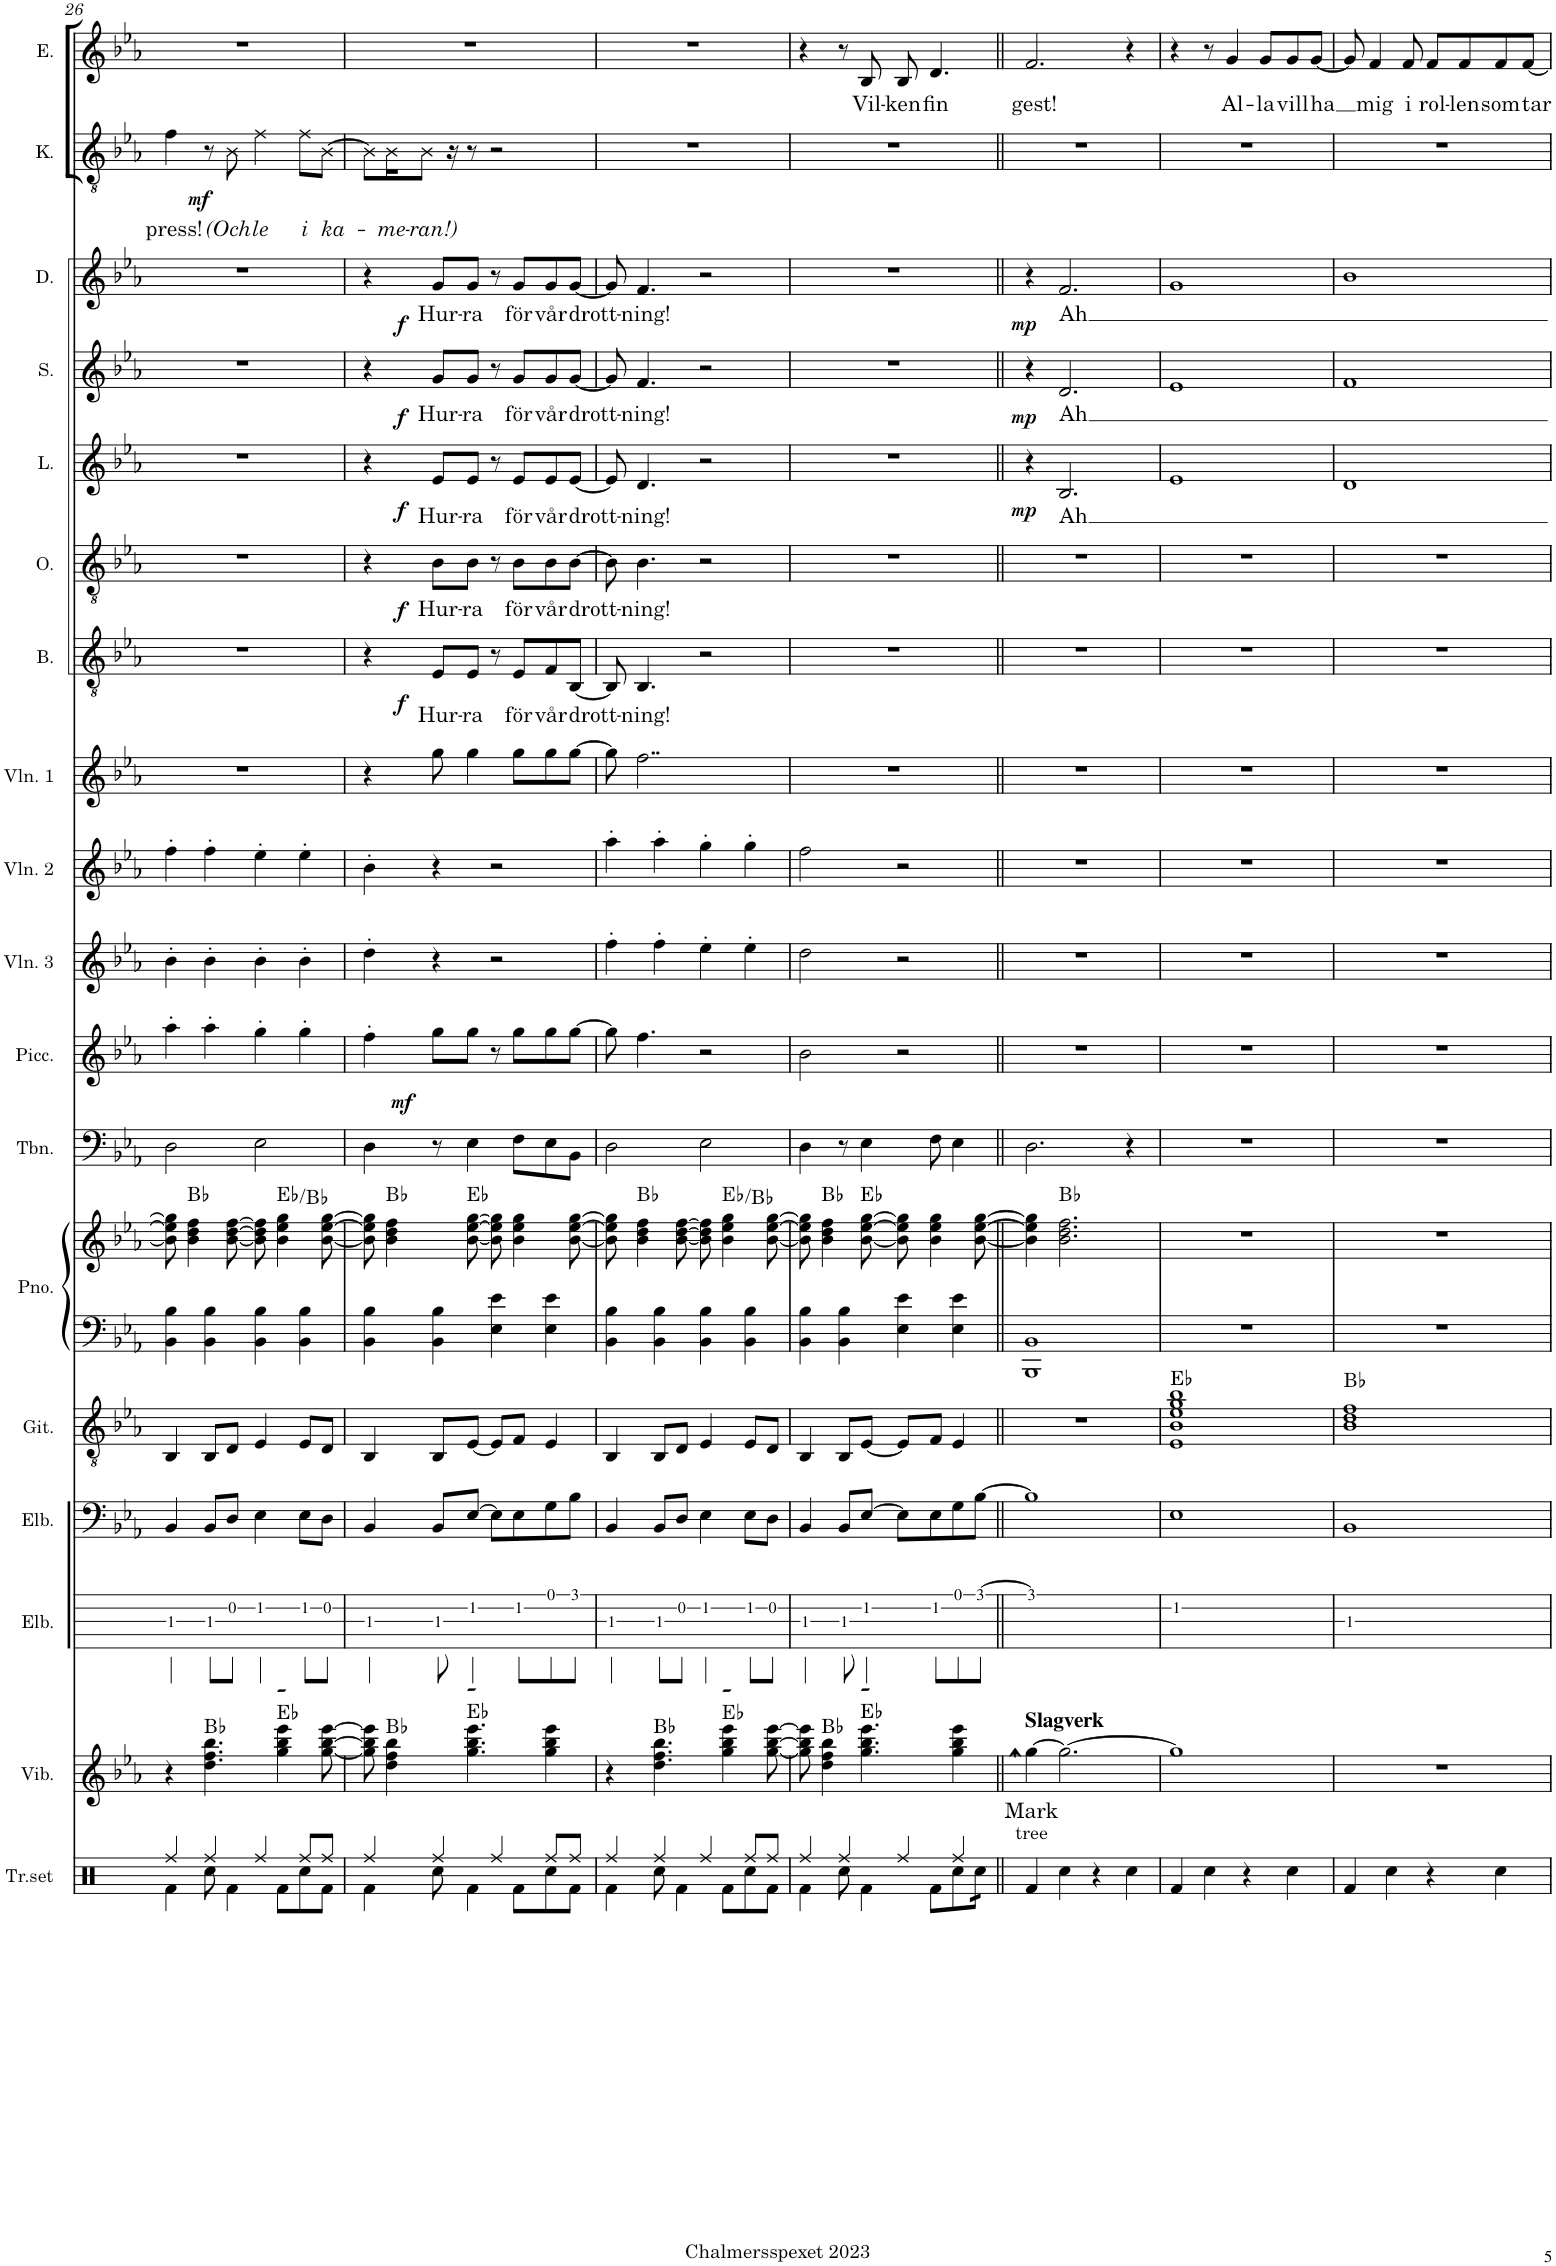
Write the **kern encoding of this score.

**kern	**kern	**text	**text	**harte	**kern	**kern	**kern	**harte	**kern	**kern	**harte	**kern	**kern	**dynam	**kern	**kern	**kern	**kern	**text	**dynam	**kern	**text	**dynam	**kern	**text	**dynam	**kern	**text	**dynam	**kern	**text	**dynam	**kern	**text	**dynam	**harte	**kern	**text
*part18	*part17	*part17	*part17	*part17	*part16	*part15	*part14	*part14	*part13	*part13	*part13	*part12	*part11	*part11	*part10	*part9	*part8	*part7	*part7	*part7	*part6	*part6	*part6	*part5	*part5	*part5	*part4	*part4	*part4	*part3	*part3	*part3	*part2	*part2	*part2	*part2	*part1	*part1
*staff19	*staff18	*staff18	*staff18	*	*staff17	*staff16	*staff15	*	*staff14	*staff13	*	*staff12	*staff11	*staff11	*staff10	*staff9	*staff8	*staff7	*staff7	*staff7	*staff6	*staff6	*staff6	*staff5	*staff5	*staff5	*staff4	*staff4	*staff4	*staff3	*staff3	*staff3	*staff2	*staff2	*staff2	*	*staff1	*staff1
*I"Trumset	*I"Vibrafon	*	*	*	*I"Femsträngad elbas	*I"Femsträngad elbas	*I"Elgitarr	*	*I"Piano	*	*	*I"Trombon	*I"Piccolaflöjt	*	*I"Violin 3	*I"Violin 2	*I"Violin 1	*I"Bacon	*	*	*I"Orwen	*	*	*I"Libby	*	*	*I"Shakespeare	*	*	*I"Drake	*	*	*I"Kat	*	*	*	*I"Elisabet	*
*I'Tr.set	*I'Vib.	*	*	*	*I'Elb.	*I'Elb.	*	*	*I'Pno.	*	*	*I'Tbn.	*I'Picc.	*	*I'Vln. 3	*I'Vln. 2	*I'Vln. 1	*I'B.	*	*	*I'O.	*	*	*I'L.	*	*	*I'S.	*	*	*I'D.	*	*	*I'K.	*	*	*	*I'E.	*
!!LO:PB:g=z
*clefX	*clefG2	*	*	*	*	*clefF4	*clefGv2	*	*clefF4	*clefG2	*	*clefF4	*clefG2	*	*clefG2	*clefG2	*clefG2	*clefGv2	*	*	*clefGv2	*	*	*clefG2	*	*	*clefG2	*	*	*clefG2	*	*	*clefGv2	*	*	*	*clefG2	*
*	*	*	*	*	*Trd7c12	*Trd7c12	*	*	*	*	*	*	*Trd-7c-12	*	*	*	*	*	*	*	*	*	*	*	*	*	*	*	*	*	*	*	*	*	*	*	*	*
*k[]	*k[b-e-a-]	*	*	*	*k[b-e-a-]	*k[b-e-a-]	*k[b-e-a-]	*	*k[b-e-a-]	*k[b-e-a-]	*	*k[b-e-a-]	*k[b-e-a-]	*	*k[b-e-a-]	*k[b-e-a-]	*k[b-e-a-]	*k[b-e-a-]	*	*	*k[b-e-a-]	*	*	*k[b-e-a-]	*	*	*k[b-e-a-]	*	*	*k[b-e-a-]	*	*	*k[b-e-a-]	*	*	*	*k[b-e-a-]	*
*M4/4	*M4/4	*	*	*	*M4/4	*M4/4	*M4/4	*	*M4/4	*M4/4	*	*M4/4	*M4/4	*	*M4/4	*M4/4	*M4/4	*M4/4	*	*	*M4/4	*	*	*M4/4	*	*	*M4/4	*	*	*M4/4	*	*	*M4/4	*	*	*	*M4/4	*
=26	=26	=26	=26	=26	=26	=26	=26	=26	=26	=26	=26	=26	=26	=26	=26	=26	=26	=26	=26	=26	=26	=26	=26	=26	=26	=26	=26	=26	=26	=26	=26	=26	=26	=26	=26	=26	=26	=26
*^	*	*	*	*	*	*	*	*	*	*	*	*	*	*	*	*	*	*	*	*	*	*	*	*	*	*	*	*	*	*	*	*	*	*	*	*	*	*
!	!	!	!	!	!	!	!	!	!	!	!	!	!	!	!	!	!	!	!	!	!	!	!	!	!	!	!	!	!	!	!	!	!	!	!LO:LY:b	!	!	!	!
4Rff/	4Rf\	4r	.	.	.	4BB-\	4BB-/	4BB-/	.	4BB-\ 4B-\	8b-\] 8ee-\] 8gg\]	.	2D\	4aa-'\	.	4b-'\	4ff'\	1r	1r	.	.	1r	.	.	1r	.	.	1r	.	.	1r	.	.	4f\	press!	.	.	1r	.
.	.	.	.	.	.	.	.	.	.	.	4b-\ 4dd\ 4ff\	Bb:maj	.	.	.	.	.	.	.	.	.	.	.	.	.	.	.	.	.	.	.	.	.	.	.	.	.	.	.
!	!	!	!	!	!	!	!	!	!	!	!	!	!	!	!	!	!	!	!	!	!	!	!	!	!	!	!	!	!	!	!	!	!	!	!	!LO:DY:b	!	!	!
4Rff/	8Rcc\	4.dd\ 4.ff\ 4.bb-\	.	.	Bb:maj	8BB-\L	8BB-/L	8BB-/L	.	4BB-\ 4B-\	.	.	.	4aa-'\	.	4b-'\	4ff'\	.	.	.	.	.	.	.	.	.	.	.	.	.	.	.	.	8r	.	mf	.	.	.
!	!	!	!	!	!	!	!	!	!	!	!	!	!	!	!	!	!	!	!	!	!	!	!	!	!	!	!	!	!	!	!	!	!	!	!LO:LY:b	!	!	!	!
.	4Rf\	.	.	.	.	8D\J	8D/J	8D/J	.	.	[8b-\ [8dd\ [8ff\	.	.	.	.	.	.	.	.	.	.	.	.	.	.	.	.	.	.	.	.	.	.	8B-\	(Och	.	.	.	.
!	!	!	!	!	!	!	!	!	!	!	!	!	!	!	!	!	!	!	!	!	!	!	!	!	!	!	!	!	!	!	!	!	!	!	!LO:LY:b	!	!	!	!
4Rff/	.	.	.	.	.	4E-\	4E-\	4E-/	.	4BB-\ 4B-\	8b-\] 8dd\] 8ff\]	.	2E-\	4gg'\	.	4b-'\	4ee-'\	.	.	.	.	.	.	.	.	.	.	.	.	.	.	.	.	4f\	le	.	.	.	.
!	!	!LO:TX:a:t=-	!	!	!	!	!	!	!	!	!	!	!	!	!	!	!	!	!	!	!	!	!	!	!	!	!	!	!	!	!	!	!	!	!	!	!	!	!
.	8Rf\L	4gg\ 4bb-\ 4eee-\	.	.	Eb:maj	.	.	.	.	.	4b-\ 4ee-\ 4gg\	Eb:maj/5	.	.	.	.	.	.	.	.	.	.	.	.	.	.	.	.	.	.	.	.	.	.	.	.	.	.	.
!	!	!	!	!	!	!	!	!	!	!	!	!	!	!	!	!	!	!	!	!	!	!	!	!	!	!	!	!	!	!	!	!	!	!	!LO:LY:b	!	!	!	!
8Rff/L	8Rcc\	.	.	.	.	8E-\L	8E-\L	8E-/L	.	4BB-\ 4B-\	.	.	.	4gg'\	.	4b-'\	4ee-'\	.	.	.	.	.	.	.	.	.	.	.	.	.	.	.	.	8f\L	i	.	.	.	.
!	!	!	!	!	!	!	!	!	!	!	!	!	!	!	!	!	!	!	!	!	!	!	!	!	!	!	!	!	!	!	!	!	!	!	!LO:LY:b	!	!LO:H:kt=N.C.	!	!
8Rff/J	8Rf\J	[8gg\ [8bb-\ [8eee-\	.	.	.	8D\J	8D\J	8D/J	.	.	[8b-\ [8ee-\ [8gg\	.	.	.	.	.	.	.	.	.	.	.	.	.	.	.	.	.	.	.	.	.	.	[8B-\J	ka-	.	N	.	.
=27	=27	=27	=27	=27	=27	=27	=27	=27	=27	=27	=27	=27	=27	=27	=27	=27	=27	=27	=27	=27	=27	=27	=27	=27	=27	=27	=27	=27	=27	=27	=27	=27	=27	=27	=27	=27	=27	=27	=27
4Rff/	4Rf\	8gg\] 8bb-\] 8eee-\]	.	.	.	4BB-\	4BB-/	4BB-/	.	4BB-\ 4B-\	8b-\] 8ee-\] 8gg\]	.	4D\	4ff'\	.	4dd'\	4b-'\	4r	4r	.	.	4r	.	.	4r	.	.	4r	.	.	4r	.	.	8B-\L]	.	.	.	1r	.
!	!	!	!	!	!	!	!	!	!	!	!	!	!	!	!	!	!	!	!	!	!	!	!	!	!	!	!	!	!	!	!	!	!	!	!LO:LY:b	!	!	!	!
.	.	4dd\ 4ff\ 4bb-\	.	.	Bb:maj	.	.	.	.	.	4b-\ 4dd\ 4ff\	Bb:maj	.	.	.	.	.	.	.	.	.	.	.	.	.	.	.	.	.	.	.	.	.	16B-\K	-me-	.	.	.	.
!	!	!	!	!	!	!	!	!	!	!	!	!	!	!	!	!	!	!	!	!	!	!	!	!	!	!	!	!	!	!	!	!	!	!	!LO:LY:b	!	!	!	!
.	.	.	.	.	.	.	.	.	.	.	.	.	.	.	.	.	.	.	.	.	.	.	.	.	.	.	.	.	.	.	.	.	.	8B-\J	-ran!)	.	.	.	.
!	!	!	!	!	!	!	!	!	!	!	!	!	!	!	!LO:DY:b	!	!	!	!	!LO:LY:b	!LO:DY:b	!	!LO:LY:b	!LO:DY:b	!	!LO:LY:b	!LO:DY:b	!	!LO:LY:b	!LO:DY:b	!	!LO:LY:b	!LO:DY:b	!	!	!	!	!	!
4Rff/	8Rcc\	.	.	.	.	8BB-\	8BB-/L	8BB-/L	.	4BB-\ 4B-\	.	.	8r	8gg\L	mf	4r	4r	8gg\	8E-/L	Hur-	f	8B-\L	Hur-	f	8e-/L	Hur-	f	8g/L	Hur-	f	8g/L	Hur-	f	.	.	.	.	.	.
.	.	.	.	.	.	.	.	.	.	.	.	.	.	.	.	.	.	.	.	.	.	.	.	.	.	.	.	.	.	.	.	.	.	16r	.	.	.	.	.
!	!	!LO:TX:a:t=-	!	!	!	!	!	!	!	!	!	!	!	!	!	!	!	!	!	!	!	!	!	!	!	!	!	!	!	!	!	!	!	!	!	!	!	!	!
!	!	!	!	!	!	!	!	!	!	!	!	!	!	!	!	!	!	!	!	!LO:LY:b	!	!	!LO:LY:b	!	!	!LO:LY:b	!	!	!LO:LY:b	!	!	!LO:LY:b	!	!	!	!	!	!	!
.	4Rf\	4.gg\ 4.bb-\ 4.eee-\	.	.	Eb:maj	4E-\	[8E-/J	[8E-/J	.	.	[8b-\ [8ee-\ [8gg\	Eb:maj	4E-\	8gg\J	.	.	.	4gg\	8E-/J	-ra	.	8B-\J	-ra	.	8e-/J	-ra	.	8g/J	-ra	.	8g/J	-ra	.	8r	.	.	.	.	.
4Rff/	.	.	.	.	.	.	8E-\L]	8E-/L]	.	4E-\ 4e-\	8b-\] 8ee-\] 8gg\]	.	.	8r	.	2r	2r	.	8r	.	.	8r	.	.	8r	.	.	8r	.	.	8r	.	.	2r	.	.	.	.	.
!	!	!	!	!	!	!	!	!	!	!	!	!	!	!	!	!	!	!	!	!LO:LY:b	!	!	!LO:LY:b	!	!	!LO:LY:b	!	!	!LO:LY:b	!	!	!LO:LY:b	!	!	!	!	!	!	!
.	8Rf\L	.	.	.	.	8E-\L	8E-\	8F/J	.	.	4b-\ 4ee-\ 4gg\	.	8F\L	8gg\L	.	.	.	8gg\L	8E-/L	för	.	8B-\L	för	.	8e-/L	för	.	8g/L	för	.	8g/L	för	.	.	.	.	.	.	.
!	!	!	!	!	!	!	!	!	!	!	!	!	!	!	!	!	!	!	!	!LO:LY:b	!	!	!LO:LY:b	!	!	!LO:LY:b	!	!	!LO:LY:b	!	!	!LO:LY:b	!	!	!	!	!	!	!
8Rff/L	8Rcc\	4gg\ 4bb-\ 4eee-\	.	.	.	8G\	8G\	4E-/	.	4E-\ 4e-\	.	.	8E-\	8gg\	.	.	.	8gg\	8F/	vår	.	8B-\	vår	.	8e-/	vår	.	8g/	vår	.	8g/	vår	.	.	.	.	.	.	.
!	!	!	!	!	!	!	!	!	!	!	!	!	!	!	!	!	!	!	!	!LO:LY:b	!	!	!LO:LY:b	!	!	!LO:LY:b	!	!	!LO:LY:b	!	!	!LO:LY:b	!	!	!	!	!	!	!
8Rff/J	8Rf\J	.	.	.	.	8B-\J	8B-\J	.	.	.	[8b-\ [8ee-\ [8gg\	.	8BB-\J	[8gg\J	.	.	.	[8gg\J	[8BB-/J	drott-	.	[8B-\J	drott-	.	[8e-/J	drott-	.	[8g/J	drott-	.	[8g/J	drott-	.	.	.	.	.	.	.
=28	=28	=28	=28	=28	=28	=28	=28	=28	=28	=28	=28	=28	=28	=28	=28	=28	=28	=28	=28	=28	=28	=28	=28	=28	=28	=28	=28	=28	=28	=28	=28	=28	=28	=28	=28	=28	=28	=28	=28
4Rff/	4Rf\	4r	.	.	.	4BB-\	4BB-/	4BB-/	.	4BB-\ 4B-\	8b-\] 8ee-\] 8gg\]	.	2D\	8gg\]	.	4ff'\	4aa-'\	8gg\]	8BB-/]	.	.	8B-\]	.	.	8e-/]	.	.	8g/]	.	.	8g/]	.	.	1r	.	.	.	1r	.
!	!	!	!	!	!	!	!	!	!	!	!	!	!	!	!	!	!	!	!	!LO:LY:b	!	!	!LO:LY:b	!	!	!LO:LY:b	!	!	!LO:LY:b	!	!	!LO:LY:b	!	!	!	!	!	!	!
.	.	.	.	.	.	.	.	.	.	.	4b-\ 4dd\ 4ff\	Bb:maj	.	4.ff\	.	.	.	2..ff\	4.BB-/	-ning!	.	4.B-\	-ning!	.	4.d/	-ning!	.	4.f/	-ning!	.	4.f/	-ning!	.	.	.	.	.	.	.
4Rff/	8Rcc\	4.dd\ 4.ff\ 4.bb-\	.	.	Bb:maj	8BB-\L	8BB-/L	8BB-/L	.	4BB-\ 4B-\	.	.	.	.	.	4ff'\	4aa-'\	.	.	.	.	.	.	.	.	.	.	.	.	.	.	.	.	.	.	.	.	.	.
.	4Rf\	.	.	.	.	8D\J	8D/J	8D/J	.	.	[8b-\ [8dd\ [8ff\	.	.	.	.	.	.	.	.	.	.	.	.	.	.	.	.	.	.	.	.	.	.	.	.	.	.	.	.
4Rff/	.	.	.	.	.	4E-\	4E-\	4E-/	.	4BB-\ 4B-\	8b-\] 8dd\] 8ff\]	.	2E-\	2r	.	4ee-'\	4gg'\	.	2r	.	.	2r	.	.	2r	.	.	2r	.	.	2r	.	.	.	.	.	.	.	.
!	!	!LO:TX:a:t=-	!	!	!	!	!	!	!	!	!	!	!	!	!	!	!	!	!	!	!	!	!	!	!	!	!	!	!	!	!	!	!	!	!	!	!	!	!
.	8Rf\L	4gg\ 4bb-\ 4eee-\	.	.	Eb:maj	.	.	.	.	.	4b-\ 4ee-\ 4gg\	Eb:maj/5	.	.	.	.	.	.	.	.	.	.	.	.	.	.	.	.	.	.	.	.	.	.	.	.	.	.	.
8Rff/L	8Rcc\	.	.	.	.	8E-\L	8E-\L	8E-/L	.	4BB-\ 4B-\	.	.	.	.	.	4ee-'\	4gg'\	.	.	.	.	.	.	.	.	.	.	.	.	.	.	.	.	.	.	.	.	.	.
8Rff/J	8Rf\J	[8gg\ [8bb-\ [8eee-\	.	.	.	8D\J	8D\J	8D/J	.	.	[8b-\ [8ee-\ [8gg\	.	.	.	.	.	.	.	.	.	.	.	.	.	.	.	.	.	.	.	.	.	.	.	.	.	.	.	.
=29	=29	=29	=29	=29	=29	=29	=29	=29	=29	=29	=29	=29	=29	=29	=29	=29	=29	=29	=29	=29	=29	=29	=29	=29	=29	=29	=29	=29	=29	=29	=29	=29	=29	=29	=29	=29	=29	=29	=29
4Rff/	4Rf\	8gg\] 8bb-\] 8eee-\]	.	.	.	4BB-\	4BB-/	4BB-/	.	4BB-\ 4B-\	8b-\] 8ee-\] 8gg\]	.	4D\	2b-\	.	2dd\	2ff\	1r	1r	.	.	1r	.	.	1r	.	.	1r	.	.	1r	.	.	1r	.	.	.	4r	.
.	.	4dd\ 4ff\ 4bb-\	.	.	Bb:maj	.	.	.	.	.	4b-\ 4dd\ 4ff\	Bb:maj	.	.	.	.	.	.	.	.	.	.	.	.	.	.	.	.	.	.	.	.	.	.	.	.	.	.	.
4Rff/	8Rcc\	.	.	.	.	8BB-\	8BB-/L	8BB-/L	.	4BB-\ 4B-\	.	.	8r	.	.	.	.	.	.	.	.	.	.	.	.	.	.	.	.	.	.	.	.	.	.	.	.	8r	.
!	!	!LO:TX:a:t=-	!	!	!	!	!	!	!	!	!	!	!	!	!	!	!	!	!	!	!	!	!	!	!	!	!	!	!	!	!	!	!	!	!	!	!	!	!
!	!	!	!	!	!	!	!	!	!	!	!	!	!	!	!	!	!	!	!	!	!	!	!	!	!	!	!	!	!	!	!	!	!	!	!	!	!	!	!LO:LY:b
.	4Rf\	4.gg\ 4.bb-\ 4.eee-\	.	.	Eb:maj	4E-\	[8E-/J	[8E-/J	.	.	[8b-\ [8ee-\ [8gg\	Eb:maj	4E-\	.	.	.	.	.	.	.	.	.	.	.	.	.	.	.	.	.	.	.	.	.	.	.	.	8B-/	Vil-
!	!	!	!	!	!	!	!	!	!	!	!	!	!	!	!	!	!	!	!	!	!	!	!	!	!	!	!	!	!	!	!	!	!	!	!	!	!	!	!LO:LY:b
4Rff/	.	.	.	.	.	.	8E-\L]	8E-/L]	.	4E-\ 4e-\	8b-\] 8ee-\] 8gg\]	.	.	2r	.	2r	2r	.	.	.	.	.	.	.	.	.	.	.	.	.	.	.	.	.	.	.	.	8B-/	-ken
!	!	!	!	!	!	!	!	!	!	!	!	!	!	!	!	!	!	!	!	!	!	!	!	!	!	!	!	!	!	!	!	!	!	!	!	!	!	!	!LO:LY:b
.	8Rf\L	.	.	.	.	8E-\L	8E-\	8F/J	.	.	4b-\ 4ee-\ 4gg\	.	8F\	.	.	.	.	.	.	.	.	.	.	.	.	.	.	.	.	.	.	.	.	.	.	.	.	4.d/	fin
4Rff/	8Rcc\	4gg\ 4bb-\ 4eee-\	.	.	.	8G\	8G\	4E-/	.	4E-\ 4e-\	.	.	4E-\	.	.	.	.	.	.	.	.	.	.	.	.	.	.	.	.	.	.	.	.	.	.	.	.	.	.
*tremolo	*	*	*	*	*	*	*	*	*	*	*	*	*	*	*	*	*	*	*	*	*	*	*	*	*	*	*	*	*	*	*	*	*	*	*	*	*	*	*
.	16Rcc\	.	.	.	.	[8B-\J	[8B-\J	.	.	.	[8b-\ [8ee-\ [8gg\	.	.	.	.	.	.	.	.	.	.	.	.	.	.	.	.	.	.	.	.	.	.	.	.	.	.	.	.
.	16Rcc\JJ	.	.	.	.	.	.	.	.	.	.	.	.	.	.	.	.	.	.	.	.	.	.	.	.	.	.	.	.	.	.	.	.	.	.	.	.	.	.
*Xtremolo	*	*	*	*	*	*	*	*	*	*	*	*	*	*	*	*	*	*	*	*	*	*	*	*	*	*	*	*	*	*	*	*	*	*	*	*	*	*	*
=30||	=30||	=30||	=30||	=30||	=30||	=30||	=30||	=30||	=30||	=30||	=30||	=30||	=30||	=30||	=30||	=30||	=30||	=30||	=30||	=30||	=30||	=30||	=30||	=30||	=30||	=30||	=30||	=30||	=30||	=30||	=30||	=30||	=30||	=30||	=30||	=30||	=30||	=30||	=30||
!	!	!LO:TX:a:B:t=Slagverk	!	!	!	!	!	!	!	!	!	!	!	!	!	!	!	!	!	!	!	!	!	!	!	!	!	!	!	!	!	!	!	!	!	!	!	!	!
!	!	!	!LO:LY:b	!LO:LY:b	!	!	!	!	!	!	!	!	!	!	!	!	!	!	!	!	!	!	!	!	!	!	!LO:DY:b	!	!	!LO:DY:b	!	!	!LO:DY:b	!	!	!	!	!	!LO:LY:b
*v	*v	*	*	*	*	*	*	*	*	*	*	*	*	*	*	*	*	*	*	*	*	*	*	*	*	*	*	*	*	*	*	*	*	*	*	*	*	*	*
4Rf/	[4gg\	Mark	tree	.	1B-]	1B-]	1r	.	1BBB- 1BB-	4b-\] 4ee-\] 4gg\]	.	2.D\	1r	.	1r	1r	1r	1r	.	.	1r	.	.	4r	.	mp	4r	.	mp	4r	.	mp	1r	.	.	.	2.f/	gest!
!	!	!	!	!	!	!	!	!	!	!	!	!	!	!	!	!	!	!	!	!	!	!	!	!	!LO:LY:b	!	!	!LO:LY:b	!	!	!LO:LY:b	!	!	!	!	!	!	!
4Rcc\	2.gg\_	.	.	.	.	.	.	.	.	2.b-\ 2.dd\ 2.ff\	Bb:maj	.	.	.	.	.	.	.	.	.	.	.	.	2.B-/	Ah	.	2.d/	Ah	.	2.f/	Ah	.	.	.	.	.	.	.
4r	.	.	.	.	.	.	.	.	.	.	.	.	.	.	.	.	.	.	.	.	.	.	.	.	.	.	.	.	.	.	.	.	.	.	.	.	.	.
4Rcc\	.	.	.	.	.	.	.	.	.	.	.	4r	.	.	.	.	.	.	.	.	.	.	.	.	.	.	.	.	.	.	.	.	.	.	.	.	4r	.
=31	=31	=31	=31	=31	=31	=31	=31	=31	=31	=31	=31	=31	=31	=31	=31	=31	=31	=31	=31	=31	=31	=31	=31	=31	=31	=31	=31	=31	=31	=31	=31	=31	=31	=31	=31	=31	=31	=31
4Rf/	1gg]	.	.	.	1E-	1E-	1E- 1B- 1e- 1g 1b-	Eb:maj	1r	1r	.	1r	1r	.	1r	1r	1r	1r	.	.	1r	.	.	1e-	.	.	1e-	.	.	1g	.	.	1r	.	.	.	4r	.
4Rcc\	.	.	.	.	.	.	.	.	.	.	.	.	.	.	.	.	.	.	.	.	.	.	.	.	.	.	.	.	.	.	.	.	.	.	.	.	8r	.
!	!	!	!	!	!	!	!	!	!	!	!	!	!	!	!	!	!	!	!	!	!	!	!	!	!	!	!	!	!	!	!	!	!	!	!	!	!	!LO:LY:b
.	.	.	.	.	.	.	.	.	.	.	.	.	.	.	.	.	.	.	.	.	.	.	.	.	.	.	.	.	.	.	.	.	.	.	.	.	4g/	Al-
4r	.	.	.	.	.	.	.	.	.	.	.	.	.	.	.	.	.	.	.	.	.	.	.	.	.	.	.	.	.	.	.	.	.	.	.	.	.	.
!	!	!	!	!	!	!	!	!	!	!	!	!	!	!	!	!	!	!	!	!	!	!	!	!	!	!	!	!	!	!	!	!	!	!	!	!	!	!LO:LY:b
.	.	.	.	.	.	.	.	.	.	.	.	.	.	.	.	.	.	.	.	.	.	.	.	.	.	.	.	.	.	.	.	.	.	.	.	.	8g/L	-la
!	!	!	!	!	!	!	!	!	!	!	!	!	!	!	!	!	!	!	!	!	!	!	!	!	!	!	!	!	!	!	!	!	!	!	!	!	!	!LO:LY:b
4Rcc\	.	.	.	.	.	.	.	.	.	.	.	.	.	.	.	.	.	.	.	.	.	.	.	.	.	.	.	.	.	.	.	.	.	.	.	.	8g/	vill
!	!	!	!	!	!	!	!	!	!	!	!	!	!	!	!	!	!	!	!	!	!	!	!	!	!	!	!	!	!	!	!	!	!	!	!	!	!	!LO:LY:b
.	.	.	.	.	.	.	.	.	.	.	.	.	.	.	.	.	.	.	.	.	.	.	.	.	.	.	.	.	.	.	.	.	.	.	.	.	[8g/J	ha
=32	=32	=32	=32	=32	=32	=32	=32	=32	=32	=32	=32	=32	=32	=32	=32	=32	=32	=32	=32	=32	=32	=32	=32	=32	=32	=32	=32	=32	=32	=32	=32	=32	=32	=32	=32	=32	=32	=32
4Rf/	1r	.	.	.	1BB-	1BB-	1B- 1d 1f	Bb:maj	1r	1r	.	1r	1r	.	1r	1r	1r	1r	.	.	1r	.	.	1d	.	.	1f	.	.	1b-	.	.	1r	.	.	.	8g/]	.
!	!	!	!	!	!	!	!	!	!	!	!	!	!	!	!	!	!	!	!	!	!	!	!	!	!	!	!	!	!	!	!	!	!	!	!	!	!	!LO:LY:b
.	.	.	.	.	.	.	.	.	.	.	.	.	.	.	.	.	.	.	.	.	.	.	.	.	.	.	.	.	.	.	.	.	.	.	.	.	4f/	mig
4Rcc\	.	.	.	.	.	.	.	.	.	.	.	.	.	.	.	.	.	.	.	.	.	.	.	.	.	.	.	.	.	.	.	.	.	.	.	.	.	.
!	!	!	!	!	!	!	!	!	!	!	!	!	!	!	!	!	!	!	!	!	!	!	!	!	!	!	!	!	!	!	!	!	!	!	!	!	!	!LO:LY:b
.	.	.	.	.	.	.	.	.	.	.	.	.	.	.	.	.	.	.	.	.	.	.	.	.	.	.	.	.	.	.	.	.	.	.	.	.	8f/	i
!	!	!	!	!	!	!	!	!	!	!	!	!	!	!	!	!	!	!	!	!	!	!	!	!	!	!	!	!	!	!	!	!	!	!	!	!	!	!LO:LY:b
4r	.	.	.	.	.	.	.	.	.	.	.	.	.	.	.	.	.	.	.	.	.	.	.	.	.	.	.	.	.	.	.	.	.	.	.	.	8f/L	rol-
!	!	!	!	!	!	!	!	!	!	!	!	!	!	!	!	!	!	!	!	!	!	!	!	!	!	!	!	!	!	!	!	!	!	!	!	!	!	!LO:LY:b
.	.	.	.	.	.	.	.	.	.	.	.	.	.	.	.	.	.	.	.	.	.	.	.	.	.	.	.	.	.	.	.	.	.	.	.	.	8f/	-len
!	!	!	!	!	!	!	!	!	!	!	!	!	!	!	!	!	!	!	!	!	!	!	!	!	!	!	!	!	!	!	!	!	!	!	!	!	!	!LO:LY:b
4Rcc\	.	.	.	.	.	.	.	.	.	.	.	.	.	.	.	.	.	.	.	.	.	.	.	.	.	.	.	.	.	.	.	.	.	.	.	.	8f/	som
!	!	!	!	!	!	!	!	!	!	!	!	!	!	!	!	!	!	!	!	!	!	!	!	!	!	!	!	!	!	!	!	!	!	!	!	!	!	!LO:LY:b
.	.	.	.	.	.	.	.	.	.	.	.	.	.	.	.	.	.	.	.	.	.	.	.	.	.	.	.	.	.	.	.	.	.	.	.	.	[8f/J	tar
=	=	=	=	=	=	=	=	=	=	=	=	=	=	=	=	=	=	=	=	=	=	=	=	=	=	=	=	=	=	=	=	=	=	=	=	=	=	=
*-	*-	*-	*-	*-	*-	*-	*-	*-	*-	*-	*-	*-	*-	*-	*-	*-	*-	*-	*-	*-	*-	*-	*-	*-	*-	*-	*-	*-	*-	*-	*-	*-	*-	*-	*-	*-	*-	*-
